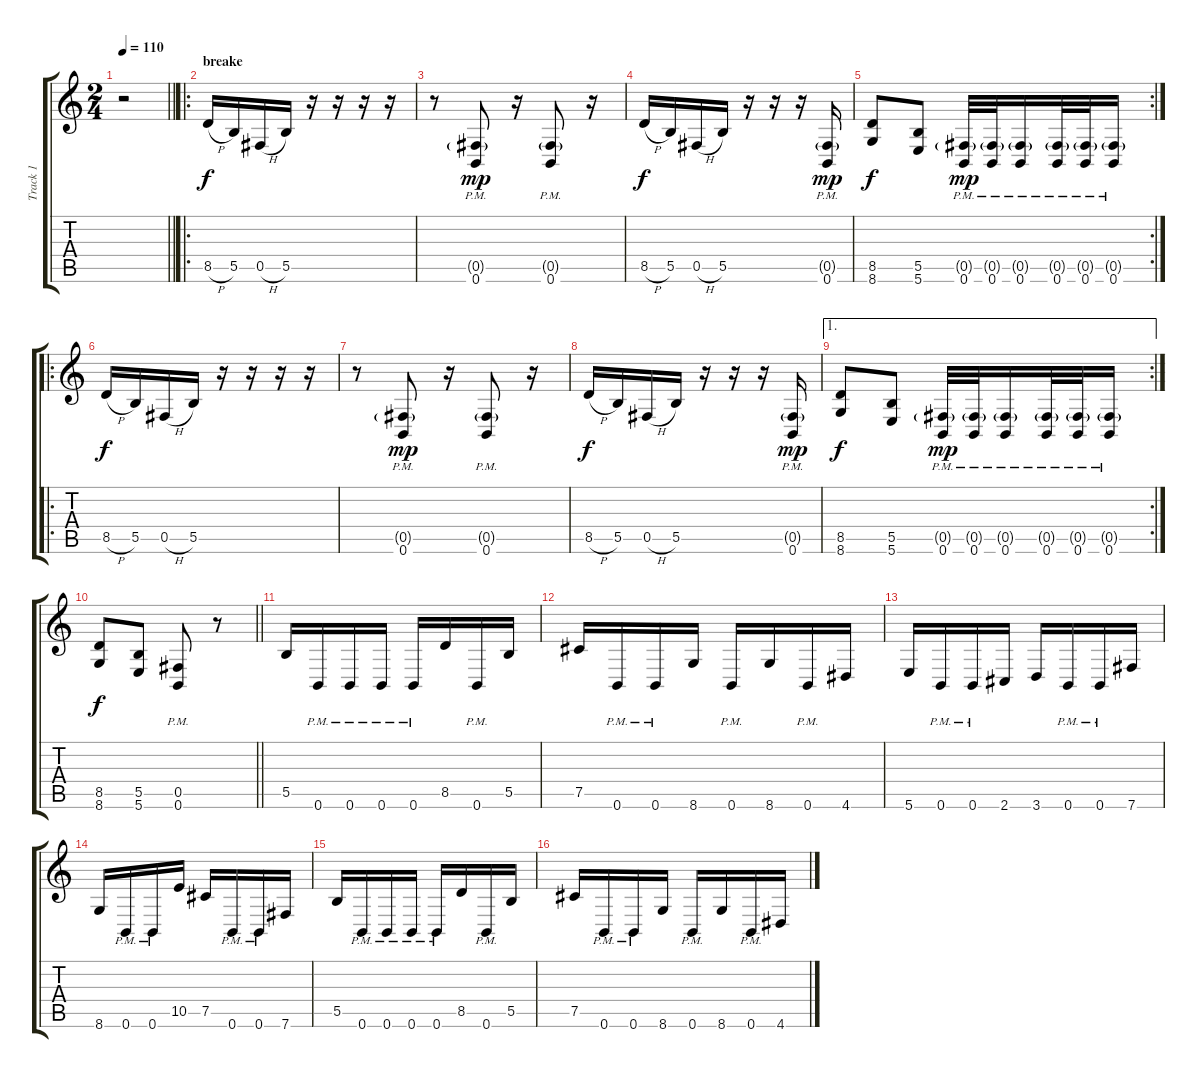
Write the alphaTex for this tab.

\track ("Track 1" "Track 1") {instrument distortionguitar}
\staff {score tabs}
\tuning (D4 A3 F3 B2 Gb2 B1) {hide}
\ts (2 4)
\tempo 110
\clef g2
\barLineRight lightlight
\ks c
r.2{dy f} |
\ro
\section ("" "breake")
8.5{h}.16 5.5.16 0.5{h}.16 5.5.16 r.16 r.16 r.16 r.16 |
r.8 (0.5{g pm} 0.6{pm}).8{dy mp} r.16 (0.5{g pm} 0.6{pm}).8 r.16 |
8.5{h}.16{dy f} 5.5.16 0.5{h}.16 5.5.16 r.16 r.16 r.16 (0.5{g} 0.6{pm}).16{dy mp} |
\rc 2
(8.5 8.6).8{dy f} (5.5 5.6).8 (0.5{g} 0.6{pm}).32{dy mp} (0.5{g} 0.6{pm}).32 (0.5{g} 0.6{pm}).16 (0.5{g} 0.6{pm}).32 (0.5{g} 0.6{pm}).32 (0.5{g} 0.6{pm}).16 |
\ro
8.5{h}.16{dy f} 5.5.16 0.5{h}.16 5.5.16 r.16 r.16 r.16 r.16 |
r.8 (0.5{g pm} 0.6{pm}).8{dy mp} r.16 (0.5{g pm} 0.6{pm}).8 r.16 |
8.5{h}.16{dy f} 5.5.16 0.5{h}.16 5.5.16 r.16 r.16 r.16 (0.5{g} 0.6{pm}).16{dy mp} |
\ae 1
\rc 2
(8.5 8.6).8{dy f} (5.5 5.6).8 (0.5{g} 0.6{pm}).32{dy mp} (0.5{g} 0.6{pm}).32 (0.5{g} 0.6{pm}).16 (0.5{g} 0.6{pm}).32 (0.5{g} 0.6{pm}).32 (0.5{g} 0.6{pm}).16 |
\barLineRight lightlight
(8.5 8.6).8{dy f} (5.5 5.6).8 (0.5 0.6{pm}).8 r.8 |
\section ("" "")
5.5.16 0.6{pm}.16 0.6{pm}.16 0.6{pm}.16 0.6{pm}.16 8.5.16 0.6{pm}.16 5.5.16 |
7.5.16 0.6{pm}.16 0.6{pm}.16 8.6.16 0.6{pm}.16 8.6.16 0.6{pm}.16 4.6.16 |
5.6.16 0.6{pm}.16 0.6{pm}.16 2.6.16 3.6.16 0.6{pm}.16 0.6{pm}.16 7.6.16 |
8.6.16 0.6{pm}.16 0.6{pm}.16 10.5.16 7.5.16 0.6{pm}.16 0.6{pm}.16 7.6.16 |
5.5.16 0.6{pm}.16 0.6{pm}.16 0.6{pm}.16 0.6{pm}.16 8.5.16 0.6{pm}.16 5.5.16 |
7.5.16 0.6{pm}.16 0.6{pm}.16 8.6.16 0.6{pm}.16 8.6.16 0.6{pm}.16 4.6.16
